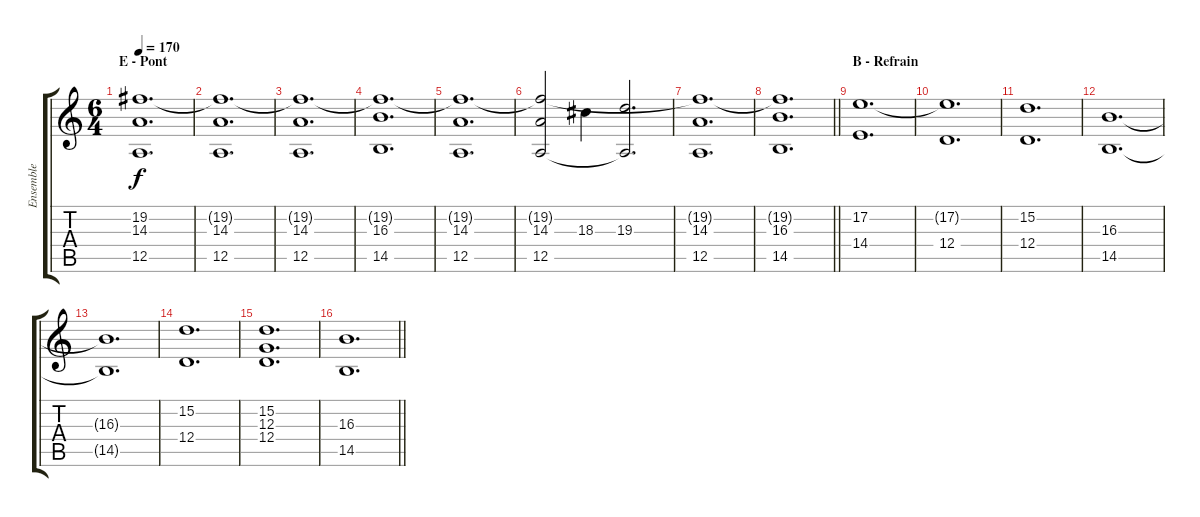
\track ("Ensemble" "Ensemble") {instrument stringensemble1}
\staff {score tabs}
\tuning (E4 B3 G3 D3 A2 E2) {hide}
\ts (6 4)
\section ("" "E - Pont")
\tempo 170
\clef g2
\ks c
(19.2 14.3 12.5).1{d dy f} |
(19.2{t} 14.3 12.5).1{d} |
(19.2{t} 14.3 12.5).1{d} |
(19.2{t} 16.3 14.5).1{d} |
(19.2{t} 14.3 12.5).1{d} |
(19.2{t} 14.3 12.5).2 18.3.4 (19.3 12.5{t}).2{d} |
(19.2{t} 14.3 12.5).1{d} |
\barLineRight lightlight
(19.2{t} 16.3 14.5).1{d} |
\section ("" "B - Refrain")
(17.2 14.4).1{d} |
(17.2{t} 12.4).1{d} |
(15.2 12.4).1{d} |
(16.3 14.5).1{d} |
(16.3{t} 14.5{t}).1{d} |
(15.2 12.4).1{d} |
(15.2 12.3 12.4).1{d} |
\barLineRight lightlight
(16.3 14.5).1{d}
